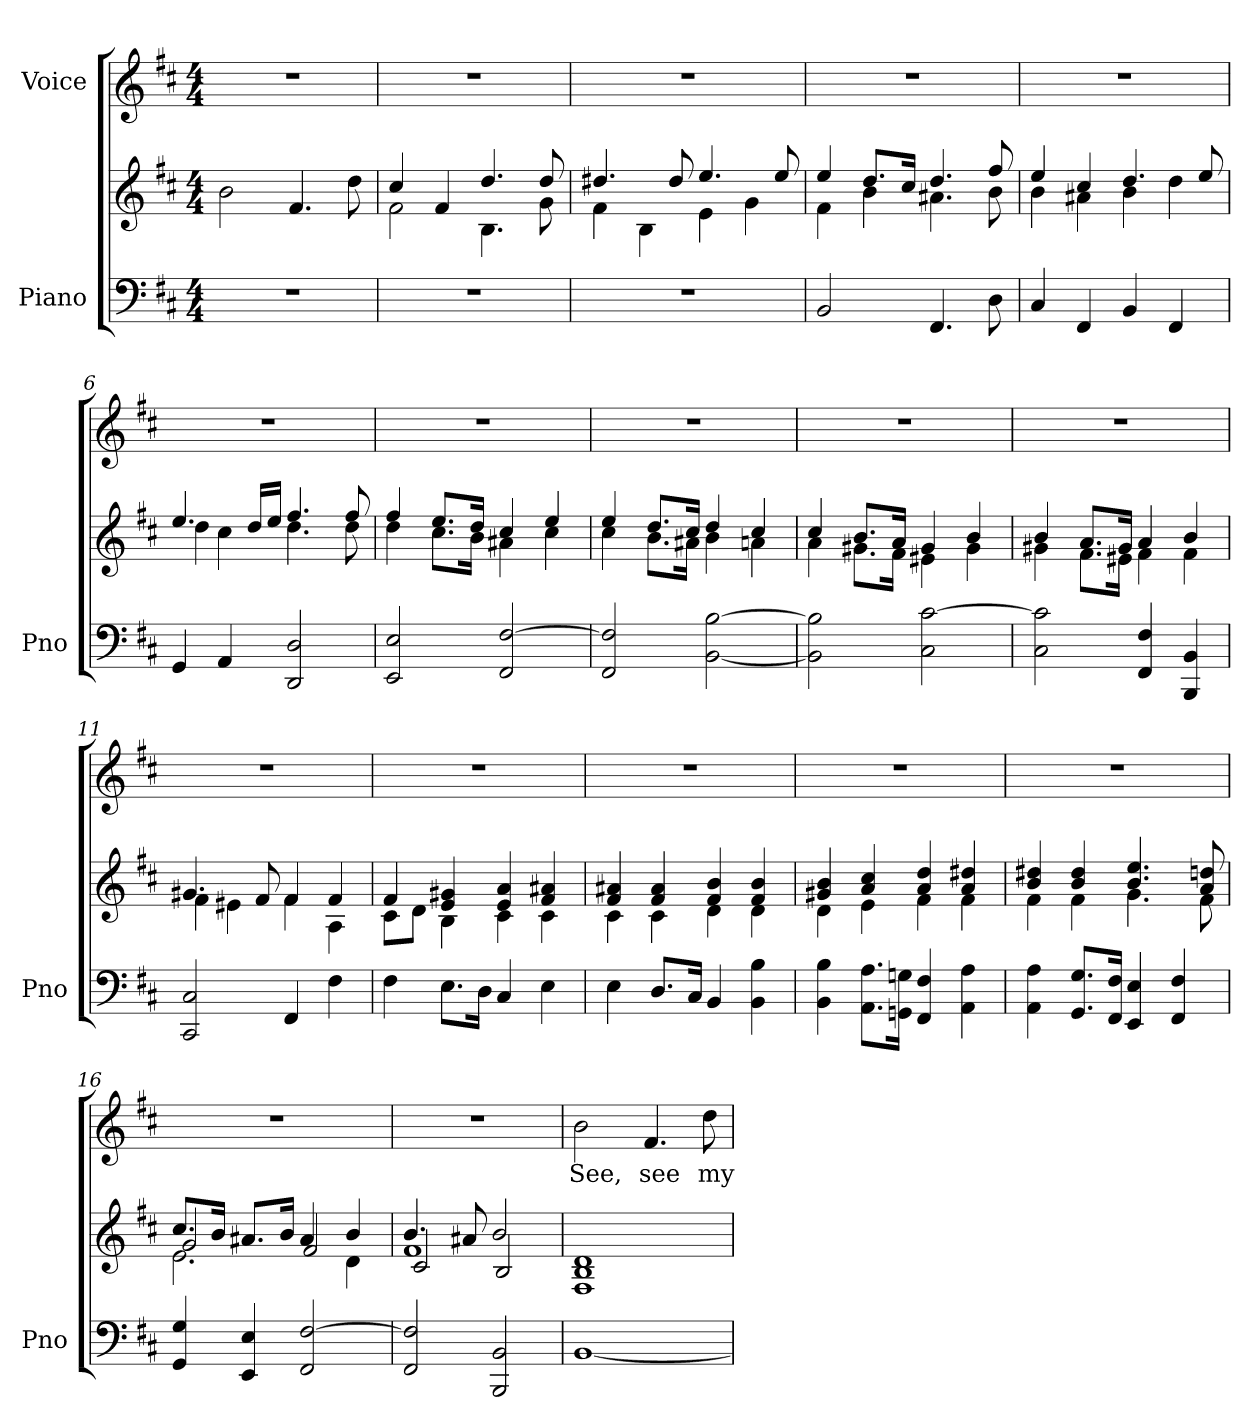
**kern	**kern	**kern	**text
*part2	*part2	*part1	*part1
*staff3	*staff2	*staff1	*staff1
*I"Piano	*	*I"Voice	*
*I'Pno	*	*	*
*clefF4	*clefG2	*clefG2	*
*k[f#c#]	*k[f#c#]	*k[f#c#]	*
*M4/4	*M4/4	*M4/4	*
=1	=1	=1	=1
1r	2b\	1r	.
.	4.f#/	.	.
.	8dd\	.	.
=2	=2	=2	=2
*	*^	*	*
1r	4cc#/	2f#\	1r	.
.	4f#/	.	.	.
.	4.dd/	4.B\	.	.
.	8dd/	8g\	.	.
=3	=3	=3	=3	=3
1r	4.dd#X/	4f#\	1r	.
.	.	4B\	.	.
.	8dd#/	.	.	.
.	4.ee/	4e\	.	.
.	.	4g\	.	.
.	8ee/	.	.	.
=4	=4	=4	=4	=4
2BB/	4ee/	4f#\	1r	.
.	8.dd/L	4b\	.	.
.	16cc#/Jk	.	.	.
4.FF#/	4.dd/	4.a#X\	.	.
8D\	8ff#/	8b\	.	.
=5	=5	=5	=5	=5
4C#/	4ee/	4b\	1r	.
4FF#/	4cc#/	4a#X\	.	.
4BB/	4.dd/	4b\	.	.
4FF#/	.	4dd\	.	.
.	8ee/	.	.	.
=6	=6	=6	=6	=6
4GG/	4.ee/	4dd\	1r	.
4AA/	.	4cc#\	.	.
.	16dd/LL	.	.	.
.	16ee/JJ	.	.	.
2DD/ 2D/	4.ff#/	4.dd\	.	.
.	8ff#/	8dd\	.	.
!!LO:LB:g=z
=7	=7	=7	=7	=7
2EE/ 2E/	4ff#/	4dd\	1r	.
.	8.ee/L	8.cc#\L	.	.
.	16dd/Jk	16b\Jk	.	.
2FF#/ [2F#/	4cc#/	4a#X\	.	.
.	4ee/	4cc#\	.	.
=8	=8	=8	=8	=8
2FF#/ 2F#/]	4ee/	4cc#\	1r	.
.	8.dd/L	8.b\L	.	.
.	16cc#/Jk	16a#X\Jk	.	.
[2BB\ [2B\	4dd/	4b\	.	.
.	4cc#/	4an\	.	.
=9	=9	=9	=9	=9
2BB\] 2B\]	4cc#/	4a\	1r	.
.	8.b/L	8.g#X\L	.	.
.	16a/Jk	16f#\Jk	.	.
2C#\ [2c#\	4g#/	4e#X\	.	.
.	4b/	4g#\	.	.
=10	=10	=10	=10	=10
2C#\ 2c#\]	4b/	4g#X\	1r	.
.	8.a/L	8.f#\L	.	.
.	16g#/Jk	16e#X\Jk	.	.
4FF#/ 4F#/	4a/	4f#\	.	.
4BBB/ 4BB/	4b/	4f#\	.	.
=11	=11	=11	=11	=11
2CC#/ 2C#/	4.g#X/	4f#\	1r	.
.	.	4e#X\	.	.
.	8f#/	.	.	.
4FF#/	4f#/	4f#\	.	.
4F#\	4f#/	4A\	.	.
!!LO:LB:g=z
=12	=12	=12	=12	=12
4F#\	4f#/	8c#\L	1r	.
.	.	8d\J	.	.
8.E\L	4e/ 4g#X/	4B\	.	.
16D\Jk	.	.	.	.
4C#/	4e/ 4a/	4c#\	.	.
4E\	4f#/ 4a#X/	4c#\	.	.
=13	=13	=13	=13	=13
4E\	4f#/ 4a#X/	4c#\	1r	.
8.D/L	4f#/ 4a#/	4c#\	.	.
16C#/Jk	.	.	.	.
4BB/	4f#/ 4b/	4d\	.	.
4BB\ 4B\	4f#/ 4b/	4d\	.	.
=14	=14	=14	=14	=14
4BB\ 4B\	4g#X/ 4b/	4d\	1r	.
8.AA\ 8.A\L	4a/ 4cc#/	4e\	.	.
16GGn\ 16Gn\Jk	.	.	.	.
4FF#/ 4F#/	4a/ 4dd/	4f#\	.	.
4AA\ 4A\	4a/ 4dd#X/	4f#\	.	.
=15	=15	=15	=15	=15
4AA\ 4A\	4b/ 4dd#X/	4f#\	1r	.
8.GG/ 8.G/L	4b/ 4dd#/	4f#\	.	.
16FF#/ 16F#/Jk	.	.	.	.
4EE/ 4E/	4.b/ 4.ee/	4.g\	.	.
4FF#/ 4F#/	.	.	.	.
.	8a/ 8ddn/	8f#\	.	.
=16	=16	=16	=16	=16
*	*	*^	*	*
4GG/ 4G/	8.cc#/L	2g/	2.e\	1r	.
.	16b/Jk	.	.	.	.
4EE/ 4E/	8.a#X/L	.	.	.	.
.	16b/Jk	.	.	.	.
2FF#/ [2F#/	4a#/	2f#/	.	.	.
.	4b/	.	4d\	.	.
!!LO:PB:g=z
=17	=17	=17	=17	=17	=17
2FF#/ 2F#/]	4.b/	1f#	2c#/	1r	.
.	8a#X/	.	.	.	.
2BBB/ 2BB/	2b/	.	2B/	.	.
*	*v	*v	*v	*	*
=18	=18	=18	=18
[1BB	1F# 1B 1d	2b\	See,
.	.	4.f#/	see
.	.	8dd\	my
=	=	=	=
*-	*-	*-	*-
